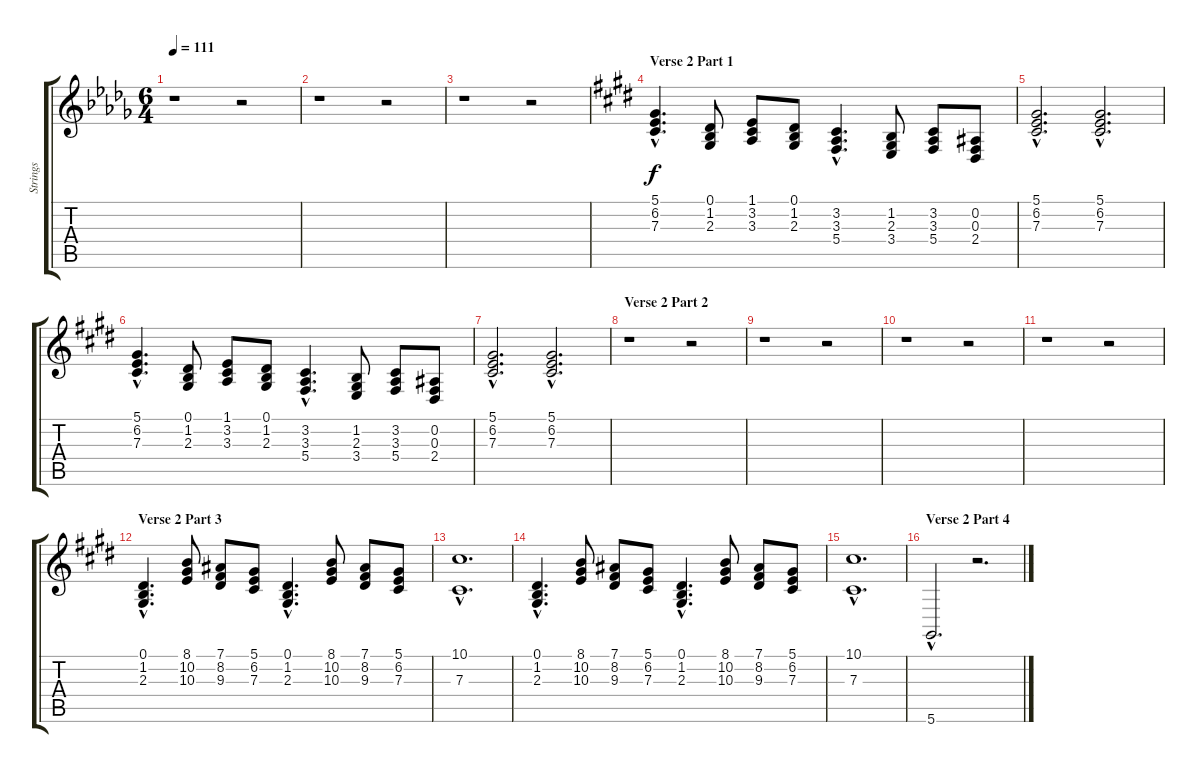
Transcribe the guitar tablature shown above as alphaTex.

\track ("Strings" "Strings") {instrument stringensemble1}
\staff {score tabs}
\tuning (Eb4 Bb3 Gb3 Db3 Ab2 Eb2) {hide}
\ts (6 4)
\tempo 111
\clef g2
\ks db
r.1{dy f} r.2 |
r.1 r.2 |
r.1 r.2 |
\section ("" "Verse 2 Part 1")
\ks c#minor
(5.1{hac} 6.2{hac} 7.3{hac}).4{d} (0.1 1.2 2.3).8 (1.1 3.2 3.3).8 (0.1 1.2 2.3).8 (3.2{hac} 3.3{hac} 5.4{hac}).4{d} (1.2 2.3 3.4).8 (3.2 3.3 5.4).8 (0.2 0.3 2.4).8 |
(5.1{hac} 6.2{hac} 7.3{hac}).2{d} (5.1{hac} 6.2{hac} 7.3{hac}).2{d} |
(5.1{hac} 6.2{hac} 7.3{hac}).4{d} (0.1 1.2 2.3).8 (1.1 3.2 3.3).8 (0.1 1.2 2.3).8 (3.2{hac} 3.3{hac} 5.4{hac}).4{d} (1.2 2.3 3.4).8 (3.2 3.3 5.4).8 (0.2 0.3 2.4).8 |
(5.1{hac} 6.2{hac} 7.3{hac}).2{d} (5.1{hac} 6.2{hac} 7.3{hac}).2{d} |
\section ("" "Verse 2 Part 2")
r.1 r.2 |
r.1 r.2 |
r.1 r.2 |
r.1 r.2 |
\section ("" "Verse 2 Part 3")
(0.1{hac} 1.2{hac} 2.3{hac}).4{d} (8.1 10.2 10.3).8 (7.1 8.2 9.3).8 (5.1 6.2 7.3).8 (0.1{hac} 1.2{hac} 2.3{hac}).4{d} (8.1 10.2 10.3).8 (7.1 8.2 9.3).8 (5.1 6.2 7.3).8 |
(10.1{hac} 7.3{hac}).1{d} |
(0.1{hac} 1.2{hac} 2.3{hac}).4{d} (8.1 10.2 10.3).8 (7.1 8.2 9.3).8 (5.1 6.2 7.3).8 (0.1{hac} 1.2{hac} 2.3{hac}).4{d} (8.1 10.2 10.3).8 (7.1 8.2 9.3).8 (5.1 6.2 7.3).8 |
(10.1{hac} 7.3{hac}).1{d} |
\section ("" "Verse 2 Part 4")
5.6{hac}.2{d} r.2{d}
